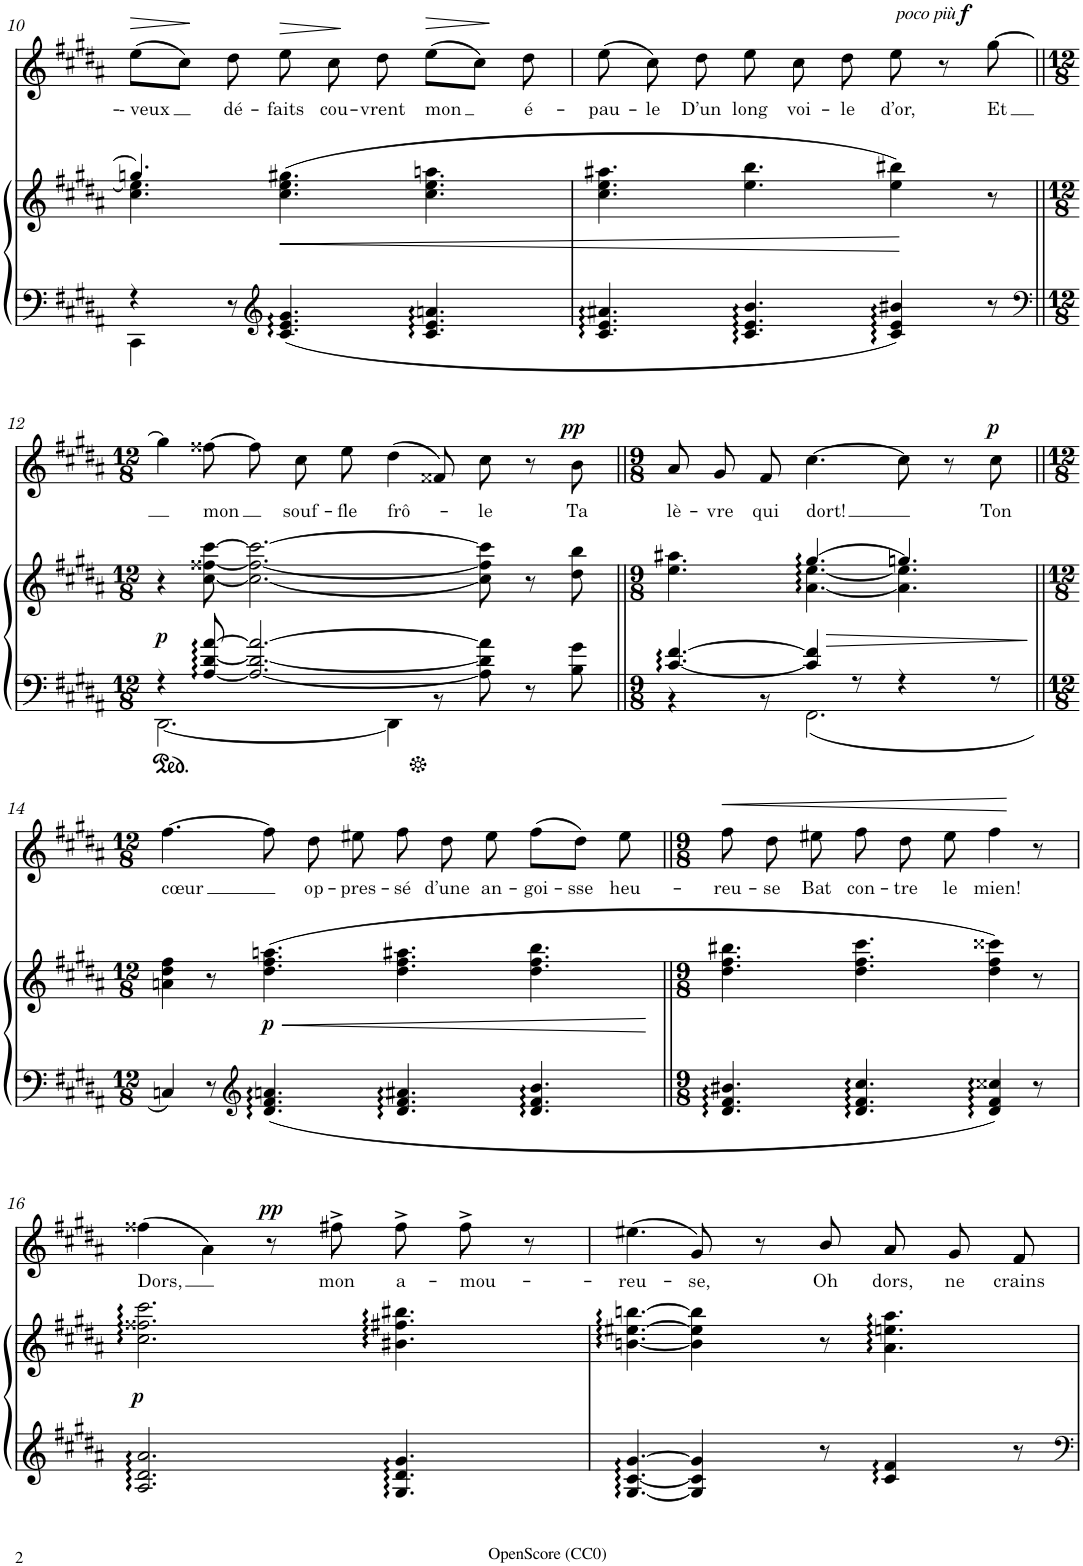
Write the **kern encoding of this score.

**kern	**kern	**dynam	**kern	**text	**dynam
*part2	*part2	*part2	*part1	*part1	*part1
*staff3	*staff2	*staff2/3	*staff1	*staff1	*staff1
*I"Piano	*	*	*I"Chant Voice	*	*
*I'Pno	*	*	*	*	*
!!LO:PB:g=z
*clefF4	*clefG2	*	*clefG2	*	*
*k[f#c#g#d#a#]	*k[f#c#g#d#a#]	*	*k[f#c#g#d#a#]	*	*
*M9/8	*M9/8	*	*M9/8	*	*
=10	=10	=10	=10	=10	=10
*^	*^	*	*	*	*
!	!	!	!	!	!	!LO:LY:b	!LO:HP:b
4r	4CC#\	4.cc#\ 4.ee\]	4.ggn/]	.	(8ee\L	-- veux	>
.	.	.	.	.	8cc#\J)	.	.
!	!	!	!	!	!	!LO:LY:b	!
8r	8ryy	.	.	.	8dd#\	dé-	]
*clefG2	*	*	*	*	*	*	*
!	!	!	!	!LO:HP:b	!	!LO:LY:b	!LO:HP:b
4.c#/ 4.e/ 4.g#/	4.ryy	(>4.cc#\ 4.ee\ 4.gg#X\	4ryy	<	8ee\	-faits	>
!	!	!	!	!	!	!LO:LY:b	!
.	.	.	.	.	8cc#\	cou-	.
!	!	!	!	!	!	!LO:LY:b	!
.	.	.	2ryy	.	8dd#\	-vrent	]
!	!	!	!	!	!	!LO:LY:b	!LO:HP:b
4.c#/ 4.e/ 4.an/	4.ryy	4.cc#\ 4.ee\ 4.aan\	.	.	(8ee\L	mon	>
.	.	.	.	.	8cc#\J)	.	.
!	!	!	!	!	!	!LO:LY:b	!
.	.	.	.	.	8dd#\	é-	]
*v	*v	*	*	*	*	*	*
*	*v	*v	*	*	*	*
=11	=11	=11	=11	=11	=11
!	!	!	!	!LO:LY:b	!
4.c#/ 4.e/ 4.a#X/	4.cc#\ 4.ee\ 4.aa#X\	.	(8ee\	-pau-	.
!	!	!	!	!LO:LY:b	!
.	.	.	8cc#\)	-le	.
!	!	!	!	!LO:LY:b	!
.	.	.	8dd#\	D’un	.
!	!	!	!	!LO:LY:b	!
4.c#/ 4.e/ 4.b/	4.ee\ 4.bb\	.	8ee\	long	.
!	!	!	!	!LO:LY:b	!
.	.	.	8cc#\	voi-	.
!	!	!	!	!LO:LY:b	!
.	.	.	8dd#\	-le	.
!	!	!	!	!LO:LY:b	!
4c#/ 4e/ 4b#X/	4ee\ 4bb#X\)	[	8ee\	d’or,	.
.	.	.	8r	.	.
!	!	!	!	!LO:LY:b	!LO:DY:a
!	!	!	!	!	!LO:DY:n=1:a
8r	8r	.	[8gg#\	Et	other-dynamics f
!!LO:LB:g=z
=12||	=12||	=12||	=12||	=12||	=12||
*clefF4	*	*	*	*	*
*M12/8	*M12/8	*	*M12/8	*	*
*^	*	*	*	*	*
!	!	!	!LO:DY:b	!	!	!
4r	[2.DD#\	4r	p	4gg#\]	.	.
!	!	!	!	!	!LO:LY:b	!
[<8A#/ [<8d#/ [8a#/	.	[8cc#\ [<8ff##X\ [8ccc#\	.	[8ff##X\	mon	.
2.A#/_ 2.d#/_ 2.a#/_	.	2.cc#\_ 2.ff##\_ 2.ccc#\_	.	8ff##\]	.	.
!	!	!	!	!	!LO:LY:b	!
.	.	.	.	8cc#\	souf-	.
!	!	!	!	!	!LO:LY:b	!
.	.	.	.	8ee\	-fle	.
!	!	!	!	!	!LO:LY:b	!
.	4DD#\]	.	.	(4dd#\	-frô-	.
.	8r	.	.	8f##X/)	.	.
!	!	!	!	!	!LO:LY:b	!
8A#\] 8d#\] 8a#\]	8ryy	8cc#\] 8ff##\] 8ccc#\]	.	8cc#\	-le	.
8r	8ryy	8r	.	8r	.	.
!	!	!	!	!	!LO:LY:b	!LO:DY:a
8B\ 8g#\	8ryy	8dd#\ 8bb\	.	8b\	Ta	pp
=13||	=13||	=13||	=13||	=13||	=13||	=13||
*M9/8	*	*M9/8	*	*M9/8	*	*
*	*	*^	*	*	*	*
!	!	!	!	!	!	!LO:LY:b	!
[<4.c#/ [4.f#/	4r	4.ryy	4.ee\ 4.aa#X\	.	8a#/	lè-	.
!	!	!	!	!	!	!LO:LY:b	!
.	.	.	.	.	8g#/	-vre	.
!	!	!	!	!	!	!LO:LY:b	!
.	8r	.	.	.	8f#/	qui	.
!	!	!	!	!LO:HP:b	!	!LO:LY:b	!
4c#/] 4f#/]	2.FF#\	(4.gg#/	[4.a#\ [4.ee\	>	[4.cc#\	dort!	.
8r	.	.	.	.	.	.	.
4r	.	4.ggn/)	4.a#\] 4.ee\]	.	8cc#\]	.	.
.	.	.	.	.	8r	.	.
!	!	!	!	!	!	!LO:LY:b	!LO:DY:a
8r	.	.	.	.	8cc#\	Ton	p
*v	*v	*	*	*	*	*	*
*	*v	*v	*	*	*	*
.	.	]	.	.	.
!!LO:LB:g=z
=14||	=14||	=14||	=14||	=14||	=14||
*M12/8	*M12/8	*	*M12/8	*	*
!	!	!	!	!LO:LY:b	!
4Cn/	4an\ 4dd#\ 4ff#\	.	[4.ff#\	cœur	.
8r	8r	.	.	.	.
*clefG2	*	*	*	*	*
!	!	!LO:HP:b	!	!	!
!	!	!LO:DY:n=1:b	!	!	!
4.d#/ 4.f#/ 4.an/	(4.dd#\ 4.ff#\ 4.aan\	< p	8ff#\]	.	.
!	!	!	!	!LO:LY:b	!
.	.	.	8dd#\	op-	.
!	!	!	!	!LO:LY:b	!
.	.	.	8ee#X\	-pres-	.
!	!	!	!	!LO:LY:b	!
4.d#/ 4.f#/ 4.a#X/	4.dd#\ 4.ff#\ 4.aa#X\	.	8ff#\	-sé	.
!	!	!	!	!LO:LY:b	!
.	.	.	8dd#\	d’une	.
!	!	!	!	!LO:LY:b	!
.	.	.	8ee#\	an-	.
!	!	!	!	!LO:LY:b	!
4.d#/ 4.f#/ 4.b/	4.dd#\ 4.ff#\ 4.bb\	.	(8ff#\L	-goi-	.
!	!	!	!	!LO:LY:b	!
.	.	.	8dd#\J)	-sse	.
!	!	!	!	!LO:LY:b	!
.	.	.	8ee#\	heu-	.
.	.	[	.	.	.
=15||	=15||	=15||	=15||	=15||	=15||
*M9/8	*M9/8	*	*M9/8	*	*
!	!	!	!	!LO:LY:b	!LO:HP:b
4.d#/ 4.f#/ 4.b#X/	4.dd#\ 4.ff#\ 4.bb#X\	.	8ff#\	-reu-	<
!	!	!	!	!LO:LY:b	!
.	.	.	8dd#\	-se	.
!	!	!	!	!LO:LY:b	!
.	.	.	8ee#X\	Bat	.
!	!	!	!	!LO:LY:b	!
4.d#/ 4.f#/ 4.cc#/	4.dd#\ 4.ff#\ 4.ccc#\	.	8ff#\	con-	.
!	!	!	!	!LO:LY:b	!
.	.	.	8dd#\	-tre	.
!	!	!	!	!LO:LY:b	!
.	.	.	8ee#\	le	.
!	!	!	!	!LO:LY:b	!
4d#/ 4f#/ 4cc##X/	4dd#\ 4ff#\ 4ccc##X\)	.	4ff#\	mien!	.
8r	8r	.	8r	.	[
!!LO:LB:g=z
=16	=16	=16	=16	=16	=16
!	!	!LO:DY:b	!	!LO:LY:b	!
2.A#/ 2.d#/ 2.a#/	2.cc#\ 2.ff##X\ 2.ccc#\	p	(4ff##X\	Dors,	.
.	.	.	4a#\)	.	.
!	!	!	!	!	!LO:DY:a
.	.	.	8r	.	pp
!	!	!	!	!LO:LY:b	!
.	.	.	8ff#X^\	mon	.
!	!	!	!	!LO:LY:b	!
4.G#/ 4.d#/ 4.g#/	4.b#X\ 4.ff#X\ 4.bb#X\	.	8ff#^\	a-	.
!	!	!	!	!LO:LY:b	!
.	.	.	8ff#^\	-mou-	.
.	.	.	8r	.	.
=17	=17	=17	=17	=17	=17
!	!	!	!	!LO:LY:b	!
[4.G#/ [4.c#/ [4.g#/	[4.bn\ [4.ee#X\ [4.bbn\	.	(4.ee#X\	-reu-	.
!	!	!	!	!LO:LY:b	!
4G#/] 4c#/] 4g#/]	4b\] 4ee#\] 4bb\]	.	8g#/)	-se,	.
.	.	.	8r	.	.
!	!	!	!	!LO:LY:b	!
8r	8r	.	8b/	Oh	.
!	!	!	!	!LO:LY:b	!
4c#/ 4f#/	4.a#\ 4.een\ 4.aa#\	.	8a#/	dors,	.
!	!	!	!	!LO:LY:b	!
.	.	.	8g#/	ne	.
!	!	!	!	!LO:LY:b	!
8r	.	.	8f#/	crains	.
=	=	=	=	=	=
*-	*-	*-	*-	*-	*-
